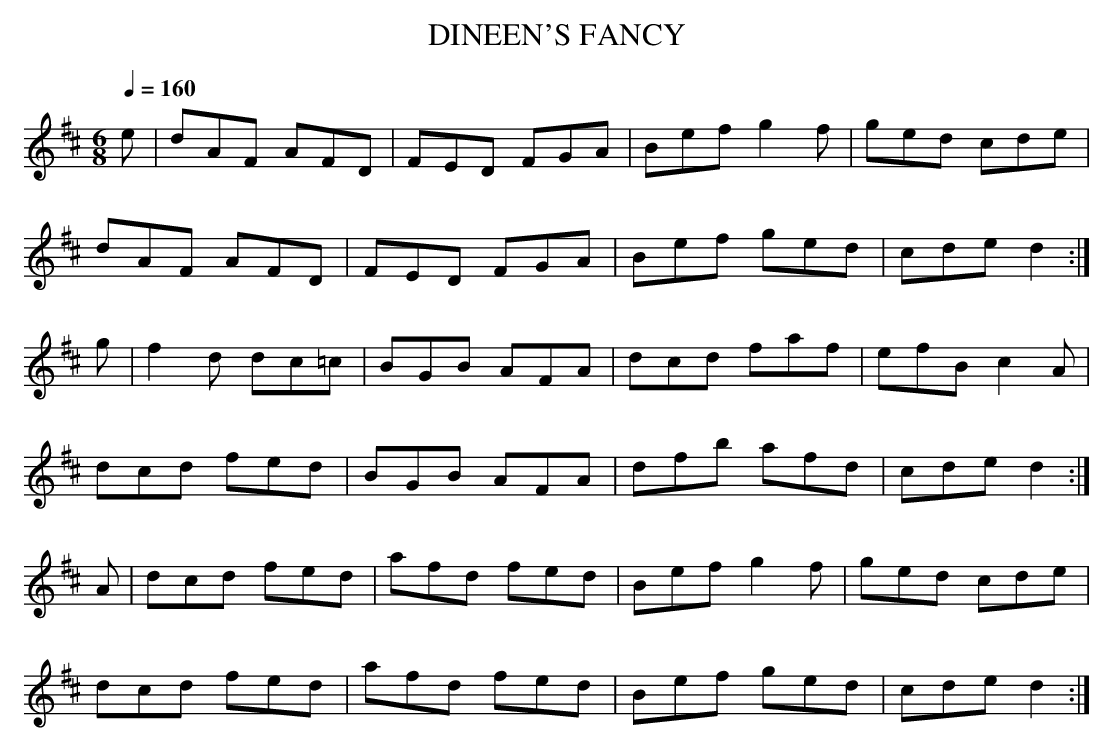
X:1
T:DINEEN'S FANCY
L:1/8
Q:1/4=160
M:6/8
K:D
e|dAF AFD|FED FGA|Bef g2f|ged cde|
dAF AFD|FED FGA|Bef ged|cde d2 :|
g|f2d dc=c|BGB AFA|dcd faf|efB c2 A|
dcd fed|BGB AFA|dfb afd|cde d2 :|
A|dcd fed|afd fed|Bef g2f|ged cde|
dcd fed|afd fed|Bef ged|cde d2 :|
